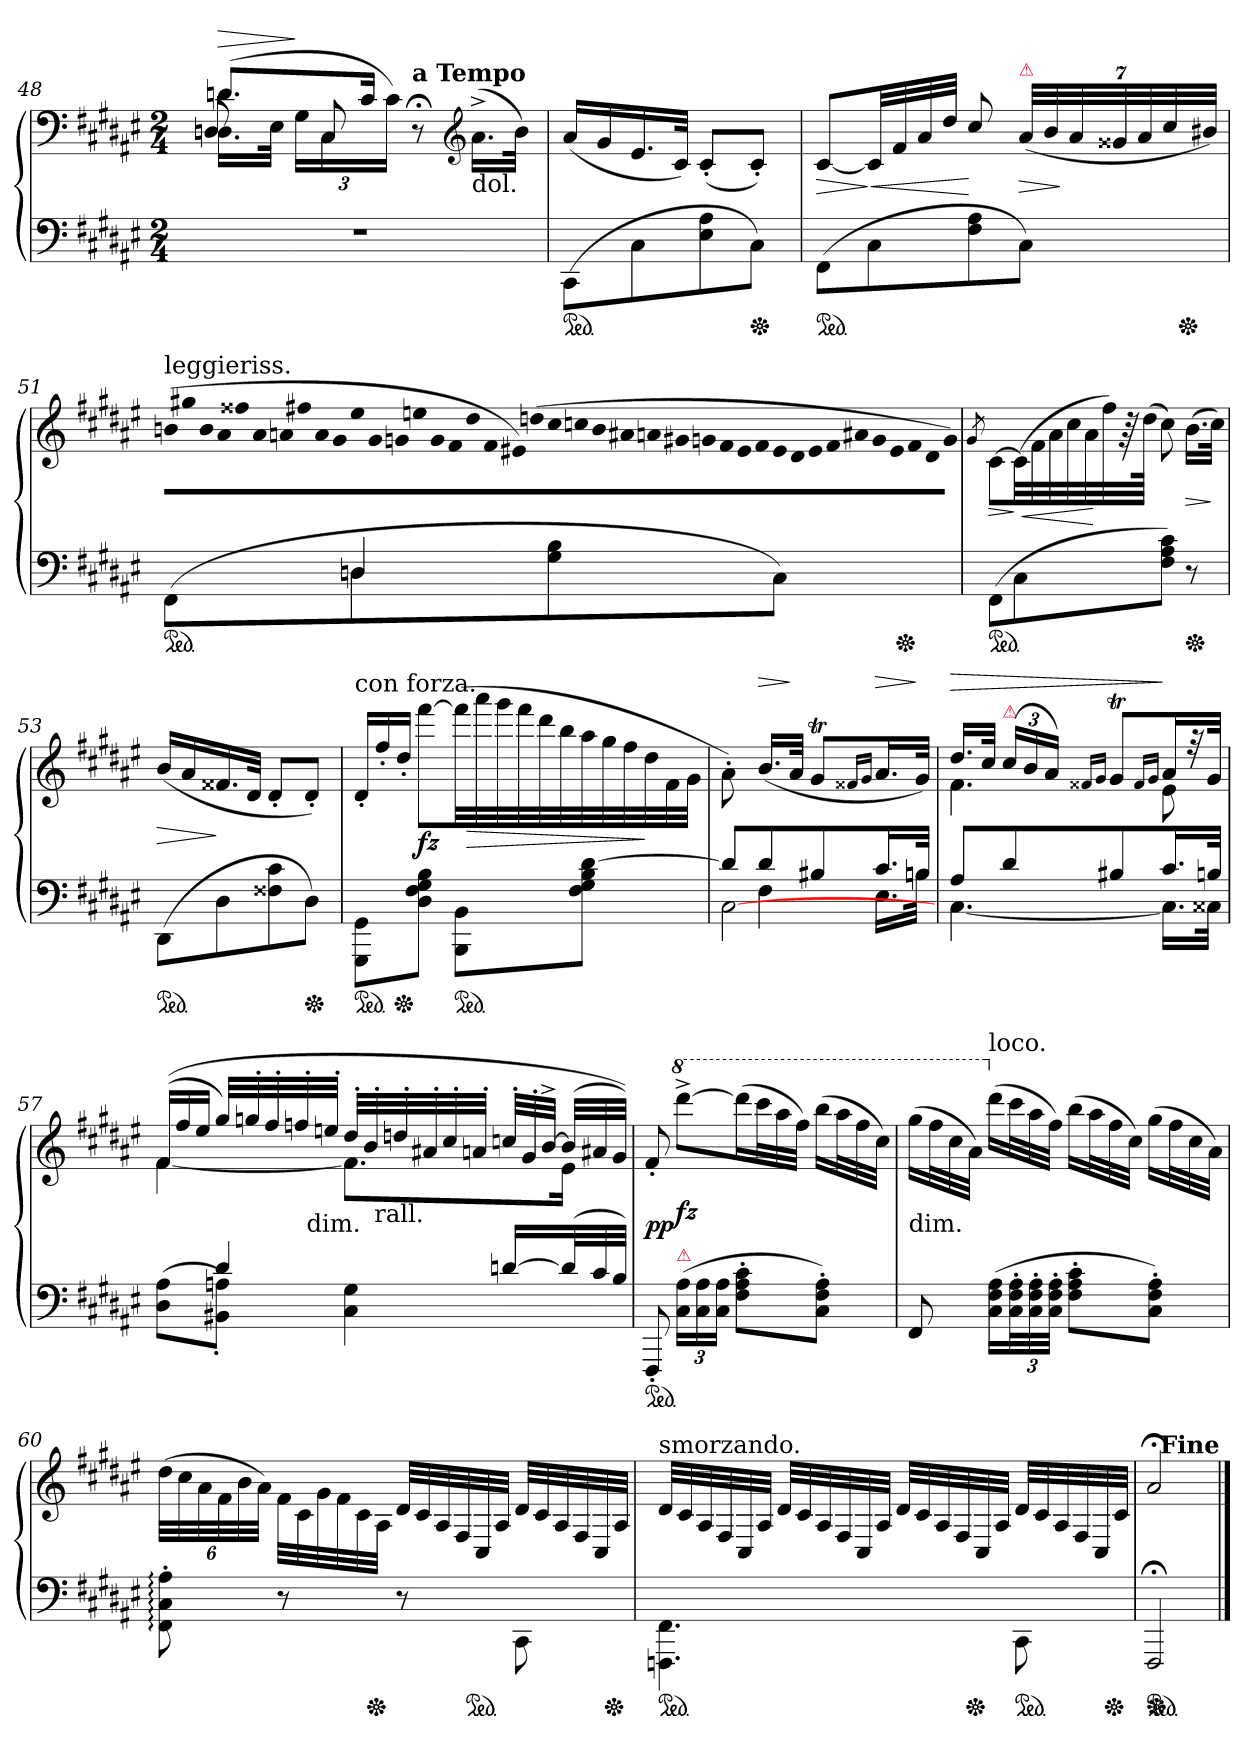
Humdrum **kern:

**kern	**kern	**dynam
*part1	*part1	*part1
*staff2	*staff1	*staff1/2
*clefF4	*clefF4	*
*k[f#c#g#d#a#e#]	*k[f#c#g#d#a#e#]	*
*F#:	*F#:	*
*M2/4	*M2/4	*
=48	=48	=48
*	*^	*
*	*	*^	*
*	*	*	*Xtuplet	*
!	!	!	!	!LO:HP:a
2r	(>8.dnL	16.DnLL	12Dn/	>
.	.	.	12ryy	.
.	.	32E#JJk	.	.
.	.	24G#LL	.	]
.	.	24C#	12C#/	.
.	16c#Jk	.	.	.
.	.	24c#JJ)	.	.
!	!LO:TX:a:B:t=a Tempo	!	!	!
.	8r;<	4ryy	4ryy	.
*	*clefG2	*	*	*
!	!LO:TX:b:t=dol.	!	!	!
.	(>16.a#^>\LL	.	.	.
.	32bJJk)	.	.	.
*	*v	*v	*v	*
=49	=49	=49
!LO:TX:b:color=crimson:t=⚠	!	!
*ped	*	*
(>8CC#\L	(<16a#LL	.
.	16g#	.
8C#	16.e#	.
.	32c#JJk)	.
8E# 8A#	(<8c#'<L	.
*Xped	*	*
8C#J)	8c#'<J)	.
=50	=50	=50
*ped	*	*
(>8FF#\L	[8c#L	>
8C#	32c#LL]	] <
.	32f#	.
.	32a#	.
.	32dd#JJJ	.
8F# 8A#	8cc#/	[
*	*tuplet	*
!	!LO:TX:a:color=crimson:t=⚠	!
8C#J)	(<56a#LLL	>
.	56b	.
.	56a#	]
.	56g##X	.
.	56a#	.
.	56cc#	.
*Xped	*	*
.	56b#XJJJ)	.
=51	=51	=51
*^	*	*
*	*	*Xtuplet	*
!	!	!LO:TX:a:t=leggieriss.	!
!	!	!LO:N:vis=8	!
*ped	*	*	*
8ryy	(>8FF#L	(<80bn!L	.
!	!	!LO:N:vis=8	!
.	.	80gg#X!	.
!	!	!LO:N:vis=8	!
.	.	80b!	.
!	!	!LO:N:vis=8	!
.	.	80a#!	.
!	!	!LO:N:vis=8	!
.	.	80ff##X!	.
!	!	!LO:N:vis=8	!
.	.	80a#!	.
!	!	!LO:N:vis=8	!
.	.	80an!	.
!	!	!LO:N:vis=8	!
.	.	80ff#X!	.
!	!	!LO:N:vis=8	!
.	.	80a!	.
!	!	!LO:N:vis=8	!
.	.	80g#!	.
!	!	!LO:N:vis=8	!
4Dn	8Dn	80ee#!	.
!	!	!LO:N:vis=8	!
.	.	80g#!	.
!	!	!LO:N:vis=8	!
.	.	80gn!	.
!	!	!LO:N:vis=8	!
.	.	80een!	.
!	!	!LO:N:vis=8	!
.	.	80g!	.
!	!	!LO:N:vis=8	!
.	.	80f#!	.
!	!	!LO:N:vis=8	!
.	.	80dd#!	.
!	!	!LO:N:vis=8	!
.	.	80f#!	.
!	!	!LO:N:vis=8	!
.	.	80e#X!)	.
!	!	!LO:N:vis=8	!
.	.	(<80ddn!	.
!	!	!LO:N:vis=8	!
.	8G# 8B	80cc#!	.
!	!	!LO:N:vis=8	!
.	.	80ccn!	.
!	!	!LO:N:vis=8	!
.	.	80b!	.
!	!	!LO:N:vis=8	!
.	.	80a#X!	.
!	!	!LO:N:vis=8	!
.	.	80an!	.
!	!	!LO:N:vis=8	!
.	.	80g#X!	.
!	!	!LO:N:vis=8	!
.	.	80gn!	.
!	!	!LO:N:vis=8	!
.	.	80f#!	.
!	!	!LO:N:vis=8	!
.	.	80e#!	.
!	!	!LO:N:vis=8	!
.	.	80f#!	.
!	!	!LO:N:vis=8	!
8ryy	8C#J)	80e#!	.
!	!	!LO:N:vis=8	!
.	.	80d#!	.
!	!	!LO:N:vis=8	!
.	.	80e#!	.
!	!	!LO:N:vis=8	!
.	.	80f#!	.
!	!	!LO:N:vis=8	!
.	.	80a#X!	.
!	!	!LO:N:vis=8	!
.	.	80g!	.
!	!	!LO:N:vis=8	!
.	.	80e#!	.
!	!	!LO:N:vis=8	!
*Xped	*	*	*
.	.	80f#!	.
!	!	!LO:N:vis=8	!
.	.	80d#!	.
!	!	!LO:N:vis=8	!
.	.	80g!J)	.
*v	*v	*	*
=52	=52	=52
.	8qg#/	.
*ped	*	*
(>8FF#\L	[8c#\L	>
8C#	(56c#LL]	]
.	56f#	<
.	56a#	.
.	56cc#	.
.	56a#	.
.	56ff#)	[
.	112r	.
.	(>112dd#JJJk	.
8F# 8A# 8c#J)	8cc#)	.
*Xped	*	*
8r	(>16.bLL	>
.	32cc#JJk)	]
=53	=53	=53
*ped	*	*
(>8DD#\L	(<16bLL	>
.	16a#	.
8D#	16.f##X	]
.	32d#JJk	.
8F##X 8c#	8d#'L	.
*Xped	*	*
8D#J)	8d#'J)	.
=54	=54	=54
!	!LO:TX:a:t=con forza.	!
*ped	*	*
8GGG#\ 8GG#\L	24d#'LL	.
.	24ff#'	.
*Xped	*	*
.	24dd#'JJ	.
8D# 8F# 8G# 8BJ	[8fff#L	fz
!LO:TX:b:color=crimson:t=⚠	!	!
*ped	*	*
8BBB\ 8BB\L	(>48fff#LL]	.
.	48aaa#	>
.	48ggg#	.
.	48fff#	.
.	48ddd#	.
.	48bb	.
8F# 8G# 8B [8d#J	48aa#	.
.	48gg#	.
.	48ff#	.
.	48dd#	]
.	48f#	.
.	48g#JJJ	.
=55	=55	=55
*^	*	*
*	*^	*	*
8d#L]	8ryy	[<2C#\	8a#'>\)	.
!	!	!	!	!LO:HP:a
8d#	4F#	.	(<16.bLL	>
.	.	.	32a#JJk	]
8B#X	.	.	8g#TL	.
.	.	.	16qqf##X/LL	.
.	.	.	16qqg#/JJ	.
!	!	!	!	!LO:HP:a
16.c#L	16.E#LL	.	16.a#L	>
32BnJJk	32BnJJk	.	32g#JJk)	]
*	*v	*v	*	*
=56	=56	=56	=56
*	*	*^	*
!	!	!	!	!LO:HP:a
8A#L	[4.C#	16.dd#LL	4.f#	>
.	.	32cc#JJk	.	.
*	*	*tuplet	*	*
!	!	!LO:TX:a:color=crimson:t=⚠	!	!
8d#	.	(>24cc#LL	.	.
.	.	24b	.	.
.	.	24a#JJ)	.	.
.	.	16qqf##X/LL	.	.
.	.	16qqg#/JJ	.	.
8B#X	.	8g#TL	.	.
.	.	16qqf##/LL	.	.
.	.	16qqg#/JJ	.	.
16.c#L	16.C#LL]	16a#L	8e#	]
.	.	32r	.	.
32BnJJk	32C##XJJk	32g#JJk	.	.
=57	=57	=57	=57	=57
*	*	*Xtuplet	*	*
8rgyy	(>8D# 8A#L	(<(>24f#LL	[4f#	.
.	.	24ff#	.	.
.	.	24ee#JJ	.	.
4d#	8BB#X' 8An'J)	40gg#LLL)	.	.
.	.	40ggn'>	.	.
.	.	40ff#'>	.	.
.	.	40ffn'>	.	.
!	!	!LO:TX:c:t=dim.	!	!
.	.	40een'>JJJ	.	.
.	4C# 4G#	48dd#'>LLL	8.f#L]	.
.	.	48b'>	.	.
!	!	!LO:TX:b:t=rall.	!	!
.	.	48ddn'>	.	.
.	.	48a#X'>	.	.
.	.	48cc#'>	.	.
.	.	48an'>JJJ	.	.
[16dnLL	.	48ccn'>LLL	.	.
.	.	48g#'>	.	.
.	.	[48b^>JJJ	.	.
*Xtuplet	*	*	*	*
(<48dL]	.	(>48bLLL]	16e#Jk	.
48c#	.	48a#X	.	.
48BJJJ)	.	48g#JJJ))	.	.
*v	*v	*	*	*
*	*v	*v	*
=58	=58	=58
!LO:TX:b:color=crimson:t=⚠	!	!
*ped	*	*
8FFF#'	8f#'	pp
*tuplet	*	*
*	*8va	*
!LO:TX:a:color=crimson:t=⚠	!	!
(>24C# 24A#LL	[8dddd#^<L	fz
24C# 24A#	.	.
24C# 24A#JJ	.	.
8F#'> 8A#'> 8c#'>L	(>16dddd#L]	.
.	48cccc#L	.
.	48aaa#	.
.	48fff#JJJ)	.
8C#'> 8F#'> 8A#'>J)	(>16bbbLL	.
.	48aaa#L	.
.	48fff#	.
.	48ccc#JJJ)	.
=59	=59	=59
!	!LO:TX:c:t=dim.	!
8FF#	(>16ggg#LL	.
.	48fff#L	.
.	48ccc#	.
.	48aa#JJJ)	.
*	*X8va	*
!	!LO:TX:a:t=loco.	!
(>16C# 16F# 16A#LL	(>16ddd#LL	.
48C#'> 48F#'> 48A#'>L	48ccc#L	.
48C#'> 48F#'> 48A#'>	48aa#	.
48C#'> 48F#'> 48A#'>JJJ	48ff#JJJ)	.
8F#'> 8A#'> 8c#'>L	(>16bbLL	.
.	48aa#L	.
.	48ff#	.
.	48cc#JJJ)	.
8C#'> 8F#'> 8A#'>J)	(>16gg#LL	.
.	48ff#L	.
.	48cc#	.
.	48a#JJJ)	.
=60	=60	=60
*	*tuplet	*
8FF#:'>\ 8C#:'>\ 8A#:'>\	(>48dd#\LLL	.
.	48cc#	.
.	48a#	.
.	48f#	.
.	48b	.
.	48a#JJJ)	.
*	*Xtuplet	*
8r	48f#\LLL	.
.	48c#	.
.	48g#	.
.	48f#	.
.	48c#	.
*Xped	*	*
.	48A#JJJ	.
8r	48d#/LLL	.
.	48c#/	.
.	48A#/	.
.	48F#/	.
*ped	*	*
.	48C#/	.
.	48A#/JJJ	.
8CC#\	48d#/LLL	.
.	48c#/	.
.	48A#/	.
.	48F#/	.
.	48C#/	.
*Xped	*	*
.	48A#/JJJ	.
=61	=61	=61
!	!LO:TX:a:t=smorzando.	!
!LO:TX:b:color=crimson:t=⚠	!	!
*ped	*	*
4.FFFn\ 4.FF#\	48d#/LLL	.
.	48c#/	.
.	48A#/	.
.	48F#/	.
.	48C#/	.
.	48A#/JJJ	.
.	48d#/LLL	.
.	48c#/	.
.	48A#/	.
.	48F#/	.
.	48C#/	.
.	48A#/JJJ	.
.	48d#/LLL	.
.	48c#/	.
.	48A#/	.
.	48F#/	.
*Xped	*	*
.	48C#/	.
.	48A#/JJJ	.
*ped	*	*
8CC#\	48d#/LLL	.
.	48c#/	.
.	48A#/	.
.	48F#/	.
.	48C#/	.
*Xped	*	*
.	48c#/JJJ	.
=62	=62	=62
!LO:TX:b:color=crimson:t=⚠	!	!
*ped	*	*
*Xped	*	*
2FFF#;	2a#;<	.
!	!LO:TX:a:B:t=Fine	!
==	==	==
*-	*-	*-
